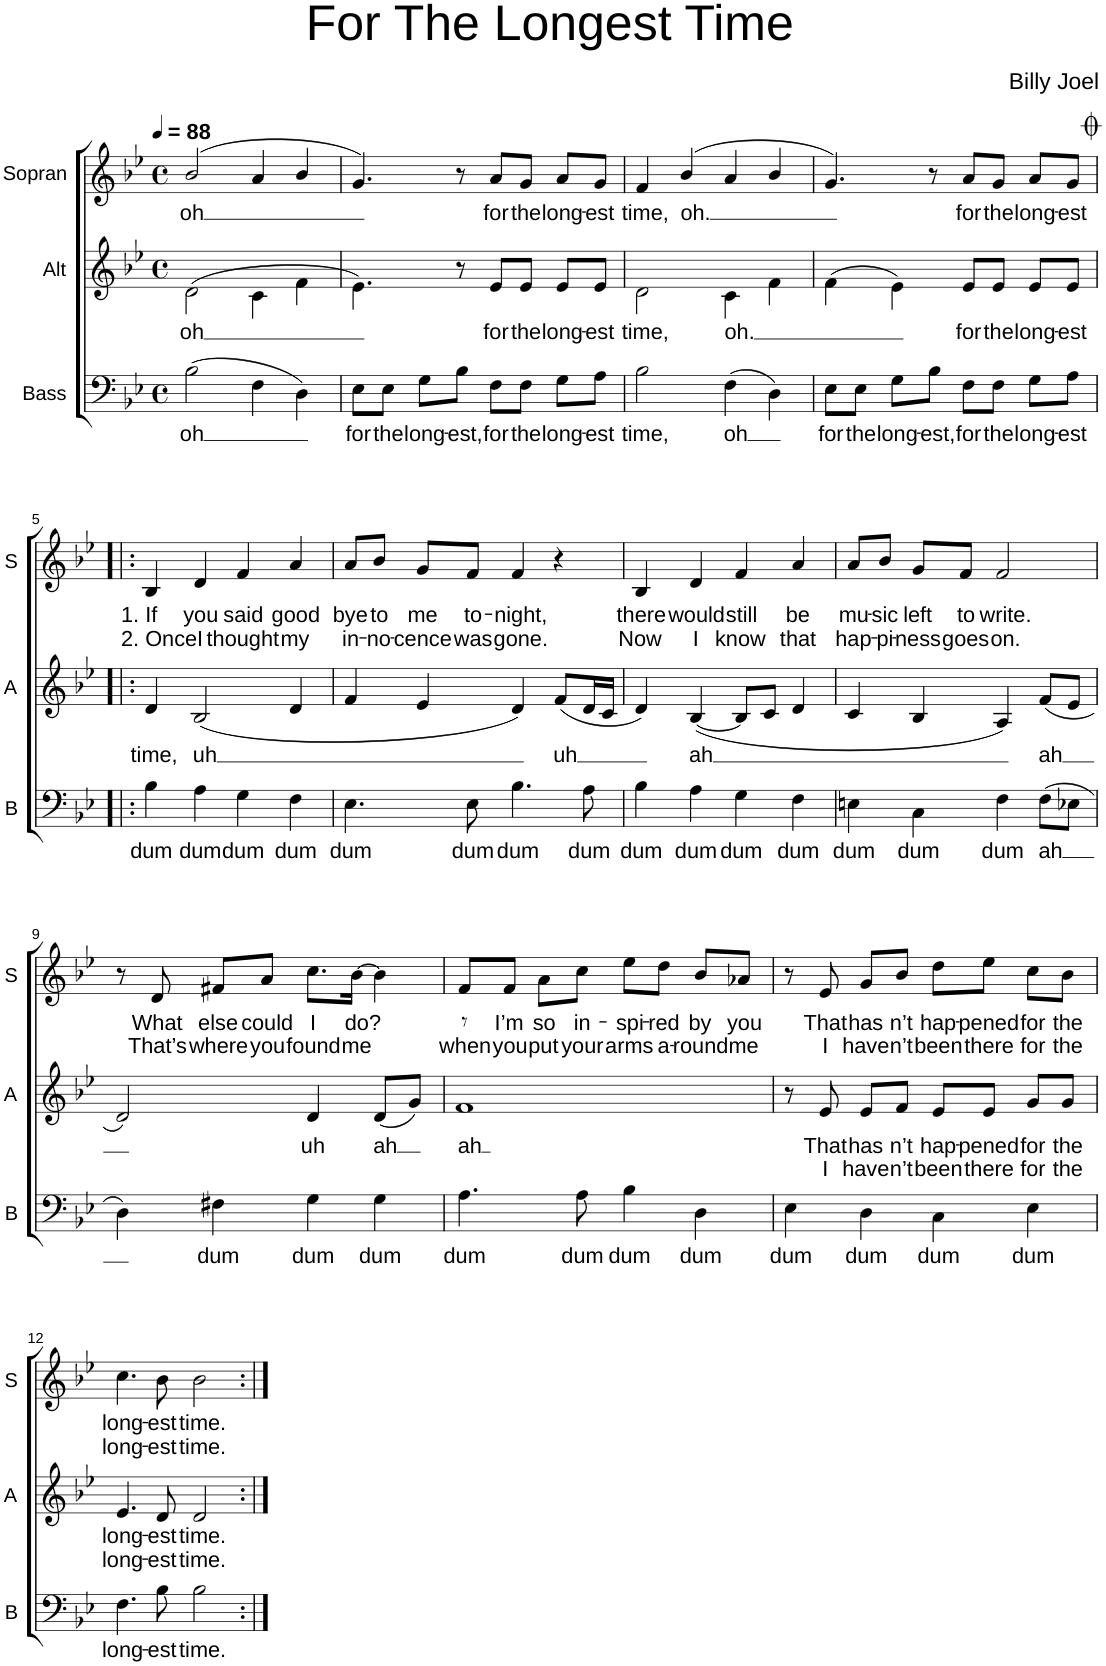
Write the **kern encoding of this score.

**kern	**text	**kern	**text	**text	**kern	**text	**text
*part3	*part3	*part2	*part2	*part2	*part1	*part1	*part1
*staff3	*staff3	*staff2	*staff2	*staff2	*staff1	*staff1	*staff1
*I"Bass	*	*I"Alt	*	*	*I"Sopran	*	*
*I'B	*	*I'A	*	*	*I'S	*	*
*clefF4	*	*clefG2	*	*	*clefG2	*	*
*k[b-e-]	*	*k[b-e-]	*	*	*k[b-e-]	*	*
*M4/4	*	*M4/4	*	*	*M4/4	*	*
*met(c)	*	*met(c)	*	*	*met(c)	*	*
*MM88	*	*MM88	*	*	*MM88	*	*
=1	=1	=1	=1	=1	=1	=1	=1
!	!LO:LY:b	!	!LO:LY:b	!	!	!LO:LY:b	!
(>2B-\	oh	(2d\	oh	.	(>2b-/	oh	.
4F\	.	4c\	.	.	4a/	.	.
4D\)	.	4f\	.	.	4b-/	.	.
=2	=2	=2	=2	=2	=2	=2	=2
!	!LO:LY:b	!	!	!	!	!	!
8E-\L	for	4.e-\)	.	.	4.g/)	.	.
!	!LO:LY:b	!	!	!	!	!	!
8E-\J	the	.	.	.	.	.	.
!	!LO:LY:b	!	!	!	!	!	!
8G\L	long-	.	.	.	.	.	.
!	!LO:LY:b	!	!	!	!	!	!
8B-\J	-est,	8r	.	.	8r	.	.
!	!LO:LY:b	!	!LO:LY:b	!	!	!LO:LY:b	!
8F\L	for	8e-/L	for	.	8a/L	for	.
!	!LO:LY:b	!	!LO:LY:b	!	!	!LO:LY:b	!
8F\J	the	8e-/J	the	.	8g/J	the	.
!	!LO:LY:b	!	!LO:LY:b	!	!	!LO:LY:b	!
8G\L	long-	8e-/L	long-	.	8a/L	long-	.
!	!LO:LY:b	!	!LO:LY:b	!	!	!LO:LY:b	!
8A\J	-est	8e-/J	-est	.	8g/J	-est	.
=3	=3	=3	=3	=3	=3	=3	=3
!	!LO:LY:b	!	!LO:LY:b	!	!	!LO:LY:b	!
2B-\	time,	2d\	time,	.	4f/	time,	.
!	!	!	!	!	!	!LO:LY:b	!
.	.	.	.	.	(>4b-/	oh.	.
!	!LO:LY:b	!	!LO:LY:b	!	!	!	!
(>4F\	oh	4c\	oh.	.	4a/	.	.
4D\)	.	4f\	.	.	4b-/	.	.
=4	=4	=4	=4	=4	=4	=4	=4
!	!LO:LY:b	!	!	!	!	!	!
8E-\L	for	(4f\	.	.	4.g/)	.	.
!	!LO:LY:b	!	!	!	!	!	!
8E-\J	the	.	.	.	.	.	.
!	!LO:LY:b	!	!	!	!	!	!
8G\L	long-	4e-\)	.	.	.	.	.
!	!LO:LY:b	!	!	!	!	!	!
8B-\J	-est,	.	.	.	8r	.	.
!	!LO:LY:b	!	!LO:LY:b	!	!	!LO:LY:b	!
8F\L	for	8e-/L	for	.	8a/L	for	.
!	!LO:LY:b	!	!LO:LY:b	!	!	!LO:LY:b	!
8F\J	the	8e-/J	the	.	8g/J	the	.
!	!LO:LY:b	!	!LO:LY:b	!	!	!LO:LY:b	!
8G\L	long-	8e-/L	long-	.	8a/L	long-	.
!	!LO:LY:b	!	!LO:LY:b	!	!	!LO:LY:b	!
8A\J	-est	8e-/J	-est	.	8g/J	-est	.
!	!	!	!	!	!LO:TX:a:t=<font face="ScoreText"/>	!	!
!!LO:LB:g=z
=5!|:	=5!|:	=5!|:	=5!|:	=5!|:	=5!|:	=5!|:	=5!|:
!	!LO:LY:b	!	!LO:LY:b	!	!	!LO:LY:b	!LO:LY:b
4B-\	dum	4d/	time,	.	4B-/	1. If	2. Once
!	!LO:LY:b	!	!LO:LY:b	!	!	!LO:LY:b	!LO:LY:b
4A\	dum	(2B-/	uh	.	4d/	you	I
!	!LO:LY:b	!	!	!	!	!LO:LY:b	!LO:LY:b
4G\	dum	.	.	.	4f/	said	thought
!	!LO:LY:b	!	!	!	!	!LO:LY:b	!LO:LY:b
4F\	dum	4d/	.	.	4a/	good	my
=6	=6	=6	=6	=6	=6	=6	=6
!	!LO:LY:b	!	!	!	!	!LO:LY:b	!LO:LY:b
4.E-\	dum	4f/	.	.	8a/L	bye	in-
!	!	!	!	!	!	!LO:LY:b	!LO:LY:b
.	.	.	.	.	8b-/J	to	-no-
!	!	!	!	!	!	!LO:LY:b	!LO:LY:b
.	.	4e-/	.	.	8g/L	me	-cence
!	!LO:LY:b	!	!	!	!	!LO:LY:b	!LO:LY:b
8E-\	dum	.	.	.	8f/J	to-	was
!	!LO:LY:b	!	!	!	!	!LO:LY:b	!LO:LY:b
4.B-\	dum	4d/)	.	.	4f/	-night,	gone.
!	!	!	!LO:LY:b	!	!	!	!
.	.	(8f/L	uh	.	4r	.	.
!	!LO:LY:b	!	!	!	!	!	!
8A\	dum	16d/L	.	.	.	.	.
.	.	16c/JJ	.	.	.	.	.
=7	=7	=7	=7	=7	=7	=7	=7
!	!LO:LY:b	!	!	!	!	!LO:LY:b	!LO:LY:b
4B-\	dum	4d/)	.	.	4B-/	there	Now
!	!LO:LY:b	!	!LO:LY:b	!	!	!LO:LY:b	!LO:LY:b
4A\	dum	([4B-/	ah	.	4d/	would	I
!	!LO:LY:b	!	!	!	!	!LO:LY:b	!LO:LY:b
4G\	dum	8B-/L]	.	.	4f/	still	know
.	.	8c/J	.	.	.	.	.
!	!LO:LY:b	!	!	!	!	!LO:LY:b	!LO:LY:b
4F\	dum	4d/	.	.	4a/	be	that
=8	=8	=8	=8	=8	=8	=8	=8
!	!LO:LY:b	!	!	!	!	!LO:LY:b	!LO:LY:b
4En\	dum	4c/	.	.	8a/L	mu-	hap-
!	!	!	!	!	!	!LO:LY:b	!LO:LY:b
.	.	.	.	.	8b-/J	-sic	-pi-
!	!LO:LY:b	!	!	!	!	!LO:LY:b	!LO:LY:b
4C\	dum	4B-/	.	.	8g/L	left	-ness
!	!	!	!	!	!	!LO:LY:b	!LO:LY:b
.	.	.	.	.	8f/J	to	goes
!	!LO:LY:b	!	!	!	!	!LO:LY:b	!LO:LY:b
4F\	dum	4A/)	.	.	2f/	write.	on.
!	!LO:LY:b	!	!LO:LY:b	!	!	!	!
(8F\L	ah	(8f/L	ah	.	.	.	.
8E-X\J	.	8e-/J	.	.	.	.	.
!!LO:LB:g=z
=9	=9	=9	=9	=9	=9	=9	=9
4D\)	.	2d/)	.	.	8r	.	.
!	!	!	!	!	!	!LO:LY:b	!LO:LY:b
.	.	.	.	.	8d/	What	That’s
!	!LO:LY:b	!	!	!	!	!LO:LY:b	!LO:LY:b
4F#X\	dum	.	.	.	8f#X/L	else	where
!	!	!	!	!	!	!LO:LY:b	!LO:LY:b
.	.	.	.	.	8a/J	could	you
!	!LO:LY:b	!	!LO:LY:b	!	!	!LO:LY:b	!LO:LY:b
4G\	dum	4d/	uh	.	8.cc\L	I	found
!	!	!	!	!	!	!LO:LY:b	!LO:LY:b
.	.	.	.	.	[16b-\Jk	do?	me
!	!LO:LY:b	!	!LO:LY:b	!	!	!	!
4G\	dum	(8d/L	ah	.	4b-\]	.	.
.	.	8g/J)	.	.	.	.	.
=10	=10	=10	=10	=10	=10	=10	=10
!	!LO:LY:b	!	!LO:LY:b	!	!	!LO:LY:b	!LO:LY:b
4.A\	dum	1f	ah	.	8f/L	.	when
!	!	!	!	!	!	!LO:LY:b	!LO:LY:b
.	.	.	.	.	8f/J	I’m	you
!	!	!	!	!	!	!LO:LY:b	!LO:LY:b
.	.	.	.	.	8a\L	so	put
!	!LO:LY:b	!	!	!	!	!LO:LY:b	!LO:LY:b
8A\	dum	.	.	.	8cc\J	in-	your
!	!LO:LY:b	!	!	!	!	!LO:LY:b	!LO:LY:b
4B-\	dum	.	.	.	8ee-\L	-spi-	arms
!	!	!	!	!	!	!LO:LY:b	!LO:LY:b
.	.	.	.	.	8dd\J	-red	a-
!	!LO:LY:b	!	!	!	!	!LO:LY:b	!LO:LY:b
4D\	dum	.	.	.	8b-/L	by	-round
!	!	!	!	!	!	!LO:LY:b	!LO:LY:b
.	.	.	.	.	8a-X/J	you	me
=11	=11	=11	=11	=11	=11	=11	=11
!	!LO:LY:b	!	!	!	!	!	!
4E-\	dum	8r	.	.	8r	.	.
!	!	!	!LO:LY:b	!LO:LY:b	!	!LO:LY:b	!LO:LY:b
.	.	8e-/	That	I	8e-/	That	I
!	!LO:LY:b	!	!LO:LY:b	!LO:LY:b	!	!LO:LY:b	!LO:LY:b
4D\	dum	8e-/L	has	have	8g/L	has	have
!	!	!	!LO:LY:b	!LO:LY:b	!	!LO:LY:b	!LO:LY:b
.	.	8f/J	n’t	n’t	8b-/J	n’t	n’t
!	!LO:LY:b	!	!LO:LY:b	!LO:LY:b	!	!LO:LY:b	!LO:LY:b
4C\	dum	8e-/L	hap-	been	8dd\L	hap-	been
!	!	!	!LO:LY:b	!LO:LY:b	!	!LO:LY:b	!LO:LY:b
.	.	8e-/J	-pened	there	8ee-\J	-pened	there
!	!LO:LY:b	!	!LO:LY:b	!LO:LY:b	!	!LO:LY:b	!LO:LY:b
4E-\	dum	8g/L	for	for	8cc\L	for	for
!	!	!	!LO:LY:b	!LO:LY:b	!	!LO:LY:b	!LO:LY:b
.	.	8g/J	the	the	8b-\J	the	the
!!LO:LB:g=z
=12	=12	=12	=12	=12	=12	=12	=12
!	!LO:LY:b	!	!LO:LY:b	!LO:LY:b	!	!LO:LY:b	!LO:LY:b
4.F\	long-	4.e-/	long-	long-	4.cc\	long-	long-
!	!LO:LY:b	!	!LO:LY:b	!LO:LY:b	!	!LO:LY:b	!LO:LY:b
8B-\	-est	8d/	-est	-est	8b-\	-est	-est
!	!LO:LY:b	!	!LO:LY:b	!LO:LY:b	!	!LO:LY:b	!LO:LY:b
2B-\	time.	2d/	time.	time.	2b-\	time.	time.
=:|!	=:|!	=:|!	=:|!	=:|!	=:|!	=:|!	=:|!
*-	*-	*-	*-	*-	*-	*-	*-
